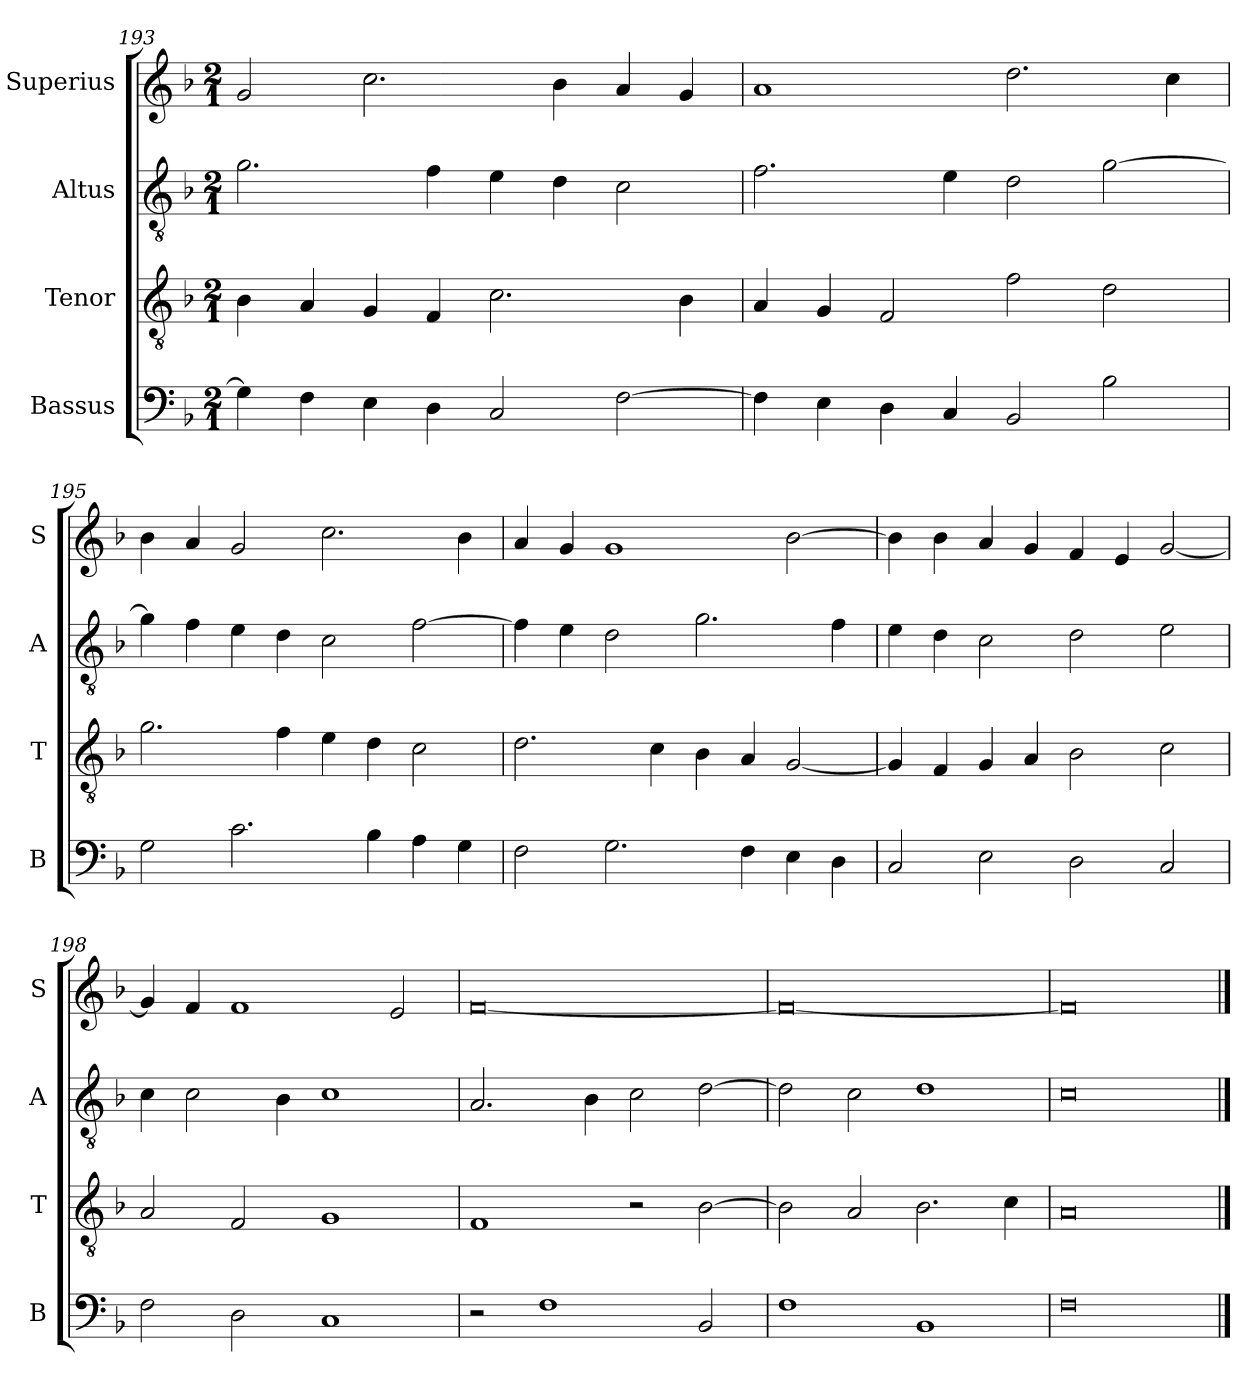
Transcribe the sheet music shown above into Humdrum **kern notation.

**kern	**kern	**kern	**kern
*part4	*part3	*part2	*part1
*staff4	*staff3	*staff2	*staff1
*I"Bassus	*I"Tenor	*I"Altus	*I"Superius
*I'B	*I'T	*I'A	*I'S
*clefF4	*clefGv2	*clefGv2	*clefG2
*k[b-]	*k[b-]	*k[b-]	*k[b-]
*M2/1	*M2/1	*M2/1	*M2/1
=193	=193	=193	=193
4G\]	4B-\	2.g\	2g/
4F\	4A/	.	.
4E\	4G/	.	2.cc\
4D\	4F/	4f\	.
2C/	2.c\	4e\	.
.	.	4d\	4b-\
[2F\	.	2c\	4a/
.	4B-\	.	4g/
=194	=194	=194	=194
4F\]	4A/	2.f\	1a
4E\	4G/	.	.
4D\	2F/	.	.
4C/	.	4e\	.
2BB-/	2f\	2d\	2.dd\
2B-\	2d\	[2g\	.
.	.	.	4cc\
=195	=195	=195	=195
2G\	2.g\	4g\]	4b-\
.	.	4f\	4a/
2.c\	.	4e\	2g/
.	4f\	4d\	.
.	4e\	2c\	2.cc\
4B-\	4d\	.	.
4A\	2c\	[2f\	.
4G\	.	.	4b-\
=196	=196	=196	=196
2F\	2.d\	4f\]	4a/
.	.	4e\	4g/
2.G\	.	2d\	1g
.	4c\	.	.
.	4B-\	2.g\	.
4F\	4A/	.	.
4E\	[2G/	.	[2b-\
4D\	.	4f\	.
=197	=197	=197	=197
2C/	4G/]	4e\	4b-\]
.	4F/	4d\	4b-\
2E\	4G/	2c\	4a/
.	4A/	.	4g/
2D\	2B-\	2d\	4f/
.	.	.	4e/
2C/	2c\	2e\	[2g/
=198	=198	=198	=198
2F\	2A/	4c\	4g/]
.	.	2c\	4f/
2D\	2F/	.	1f
.	.	4B-\	.
1C	1G	1c	.
.	.	.	2e/
=199	=199	=199	=199
2r	1F	2.A/	[0f
1F	.	.	.
.	.	4B-\	.
.	2r	2c\	.
2BB-/	[2B-\	[2d\	.
=200	=200	=200	=200
1F	2B-\]	2d\]	0f_
.	2A/	2c\	.
1BB-	2.B-\	1d	.
.	4c\	.	.
=201	=201	=201	=201
0F	0A	0c	0f]
==	==	==	==
*-	*-	*-	*-
